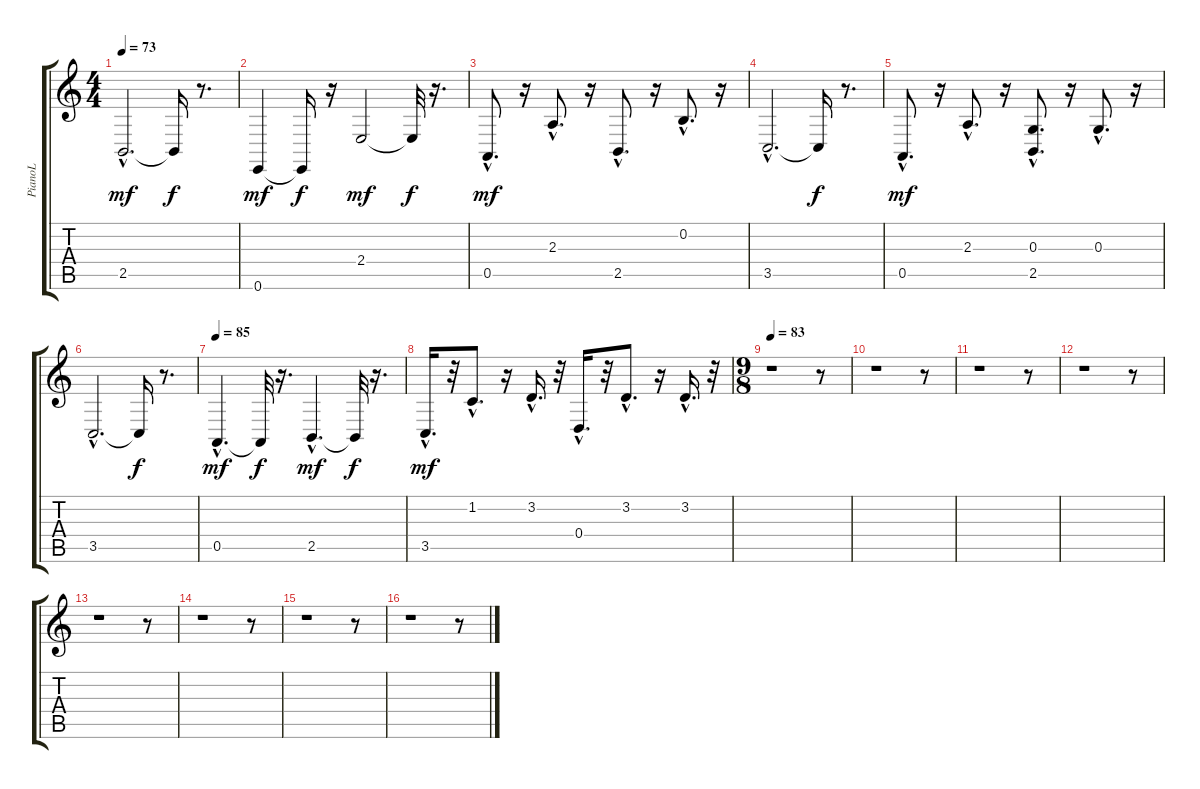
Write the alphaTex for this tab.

\track ("PianoL" "PianoL") {instrument acousticgrandpiano}
\staff {score tabs}
\tuning (E4 B3 G3 D3 A2 E2) {hide}
\ts (4 4)
\tempo 73
\clef g2
\ks c
2.5{hac}.2{d dy mf} 2.5{t}.16{dy f} r.8{d} |
0.6.4{dy mf} 0.6{t}.16{dy f} r.16 2.4.2{dy mf} 2.4{t}.32{dy f} r.16{d} |
0.5{hac}.8{d dy mf} r.16 2.3{hac}.8{d} r.16 2.5{hac}.8{d} r.16 0.2{hac}.8{d} r.16 |
3.5{hac}.2{d} 3.5{t}.16{dy f} r.8{d} |
0.5{hac}.8{d dy mf} r.16 2.3{hac}.8{d} r.16 (0.3{hac} 2.5{hac}).8{d} r.16 0.3{hac}.8{d} r.16 |
3.5{hac}.2{d} 3.5{t}.16{dy f} r.8{d} |
\tempo 85
0.5{hac}.4{d dy mf} 0.5{t}.32{dy f} r.16{d} 2.5{hac}.4{d dy mf} 2.5{t}.32{dy f} r.16{d} |
3.5{hac}.16{d dy mf} r.32 1.2{hac}.8{d} r.16 3.2{hac}.16{d} r.32 0.4{hac}.16{d} r.32 3.2{hac}.8{d} r.16 3.2{hac}.16{d} r.32 |
\ts (9 8)
\tempo 83
r.1 r.8 |
r.1 r.8 |
r.1 r.8 |
r.1 r.8 |
r.1 r.8 |
r.1 r.8 |
r.1 r.8 |
r.1 r.8
